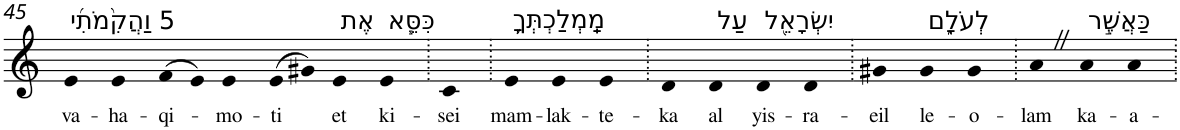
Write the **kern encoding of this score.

**kern	**text
*part1	*part1
*staff1	*staff1
*I"Piano	*
*I'Pno	*
!!LO:PB:g=z
*clefG2	*
*k[]	*
=45	=45
!LO:TX:a:t=5 וַהֲקִ֨מֹתִ֜י	!
!	!LO:LY:b
4e	va-
!	!LO:LY:b
4e	-ha-
!	!LO:LY:b
(>8f	-qi-
8e)	.
!	!LO:LY:b
4e	-mo-
!	!LO:LY:b
(>8e	-ti
8g#X)	.
!LO:TX:a:t=אֶת	!
!	!LO:LY:b
4e	et
!LO:TX:a:t=כִּסֵּ֧א	!
!	!LO:LY:b
4e	ki-
=46.	=46.
!	!LO:LY:b
4c	-sei
=47.	=47.
!LO:TX:a:t=מַֽמְלַכְתְּךָ֛	!
!	!LO:LY:b
4e	mam-
!	!LO:LY:b
4e	-lak-
!	!LO:LY:b
4e	-te-
=48.	=48.
!	!LO:LY:b
4d	-ka
!LO:TX:a:t=עַל	!
!	!LO:LY:b
4d	al
!LO:TX:a:t=יִשְׂרָאֵ֖ל	!
!	!LO:LY:b
4d	yis-
!	!LO:LY:b
4d	-ra-
=49.	=49.
!	!LO:LY:b
4g#X	-eil
!LO:TX:a:t=לְעֹלָ֑ם	!
!	!LO:LY:b
4g#	le-
!	!LO:LY:b
4g#	-o-
=50.	=50.
!	!LO:LY:b
4aZ	-lam
!LO:TX:a:t=כַּאֲשֶׁ֣ר	!
!	!LO:LY:b
4a	ka-
!	!LO:LY:b
4a	-a-
=.	=.
*-	*-
